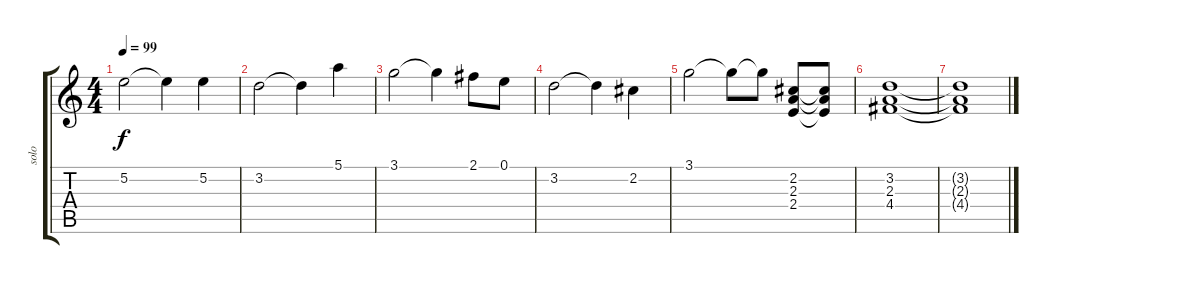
\track ("solo" "solo") {instrument overdrivenguitar}
\staff {score tabs}
\tuning (E4 B3 G3 D3 A2 E2) {hide}
\ts (4 4)
\tempo 99
\clef g2
\ks c
5.2.2{dy f} 5.2{t}.4 5.2.4 |
3.2.2 3.2{t}.4 5.1.4 |
3.1.2 3.1{t}.4 2.1.8 0.1.8 |
3.2.2 3.2{t}.4 2.2.4 |
3.1.2 3.1{t}.8 3.1{t}.8 (2.2 2.3 2.4).8 (2.2{t} 2.3{t} 2.4{t}).8 |
(3.2 2.3 4.4).1 |
(3.2{t} 2.3{t} 4.4{t}).1
